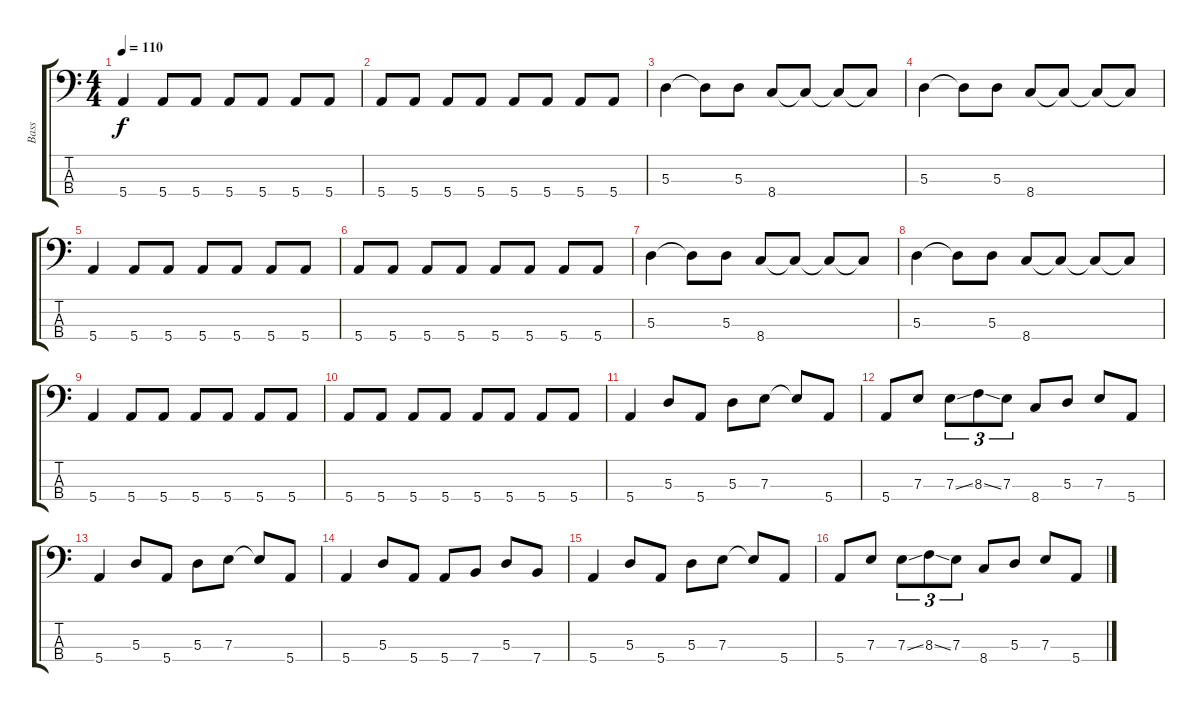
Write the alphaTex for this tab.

\track ("Bass" "Bass") {instrument electricguitarjazz}
\staff {score tabs}
\tuning (G2 D2 A1 E1) {hide}
\ts (4 4)
\tempo 110
\clef f4
\ks c
5.4.4{dy f} 5.4.8 5.4.8 5.4.8 5.4.8 5.4.8 5.4.8 |
5.4.8 5.4.8 5.4.8 5.4.8 5.4.8 5.4.8 5.4.8 5.4.8 |
5.3.4 5.3{t}.8 5.3.8 8.4.8 8.4{t}.8 8.4{t}.8 8.4{t}.8 |
5.3.4 5.3{t}.8 5.3.8 8.4.8 8.4{t}.8 8.4{t}.8 8.4{t}.8 |
5.4.4 5.4.8 5.4.8 5.4.8 5.4.8 5.4.8 5.4.8 |
5.4.8 5.4.8 5.4.8 5.4.8 5.4.8 5.4.8 5.4.8 5.4.8 |
5.3.4 5.3{t}.8 5.3.8 8.4.8 8.4{t}.8 8.4{t}.8 8.4{t}.8 |
5.3.4 5.3{t}.8 5.3.8 8.4.8 8.4{t}.8 8.4{t}.8 8.4{t}.8 |
5.4.4 5.4.8 5.4.8 5.4.8 5.4.8 5.4.8 5.4.8 |
5.4.8 5.4.8 5.4.8 5.4.8 5.4.8 5.4.8 5.4.8 5.4.8 |
5.4.4 5.3.8 5.4.8 5.3.8 7.3.8 7.3{t}.8 5.4.8 |
5.4.8 7.3.8 7.3{ss}.8{tu (3 2)} 8.3{ss}.8{tu (3 2)} 7.3.8{tu (3 2)} 8.4.8 5.3.8 7.3.8 5.4.8 |
5.4.4 5.3.8 5.4.8 5.3.8 7.3.8 7.3{t}.8 5.4.8 |
5.4.4 5.3.8 5.4.8 5.4.8 7.4.8 5.3.8 7.4.8 |
5.4.4 5.3.8 5.4.8 5.3.8 7.3.8 7.3{t}.8 5.4.8 |
5.4.8 7.3.8 7.3{ss}.8{tu (3 2)} 8.3{ss}.8{tu (3 2)} 7.3.8{tu (3 2)} 8.4.8 5.3.8 7.3.8 5.4.8
